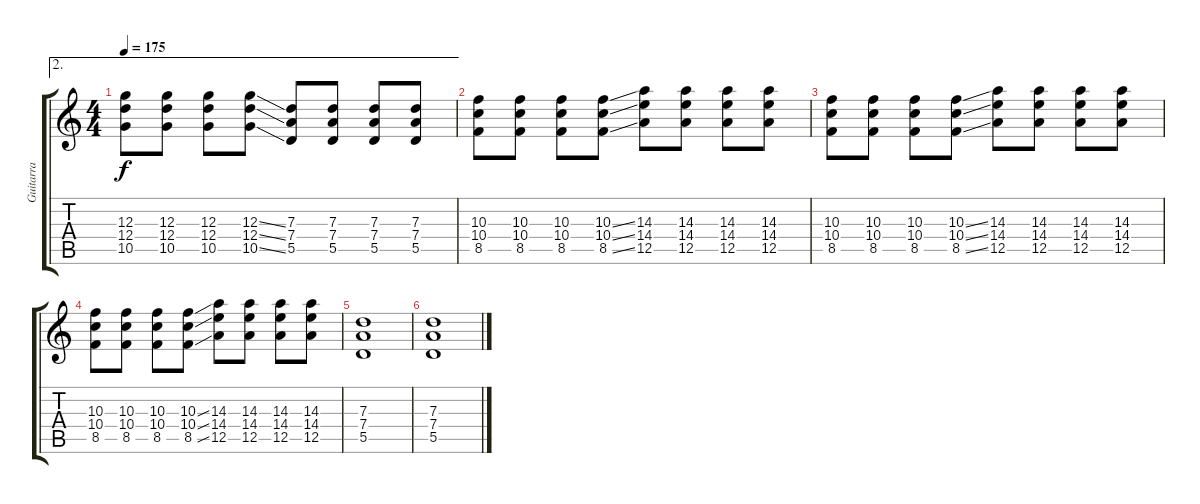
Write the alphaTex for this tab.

\track ("Guitarra" "Guitarra") {instrument distortionguitar}
\staff {score tabs}
\tuning (E4 B3 G3 D3 A2 E2) {hide}
\ae 2
\ts (4 4)
\tempo 175
\clef g2
\ks c
(12.3 12.4 10.5).8{dy f} (12.3 12.4 10.5).8 (12.3 12.4 10.5).8 (12.3{ss} 12.4{ss} 10.5{ss}).8 (7.3 7.4 5.5).8 (7.3 7.4 5.5).8 (7.3 7.4 5.5).8 (7.3 7.4 5.5).8 |
(10.3 10.4 8.5).8 (10.3 10.4 8.5).8 (10.3 10.4 8.5).8 (10.3{ss} 10.4{ss} 8.5{ss}).8 (14.3 14.4 12.5).8 (14.3 14.4 12.5).8 (14.3 14.4 12.5).8 (14.3 14.4 12.5).8 |
(10.3 10.4 8.5).8 (10.3 10.4 8.5).8 (10.3 10.4 8.5).8 (10.3{ss} 10.4{ss} 8.5{ss}).8 (14.3 14.4 12.5).8 (14.3 14.4 12.5).8 (14.3 14.4 12.5).8 (14.3 14.4 12.5).8 |
(10.3 10.4 8.5).8 (10.3 10.4 8.5).8 (10.3 10.4 8.5).8 (10.3{ss} 10.4{ss} 8.5{ss}).8 (14.3 14.4 12.5).8 (14.3 14.4 12.5).8 (14.3 14.4 12.5).8 (14.3 14.4 12.5).8 |
(7.3 7.4 5.5).1 |
(7.3 7.4 5.5).1
